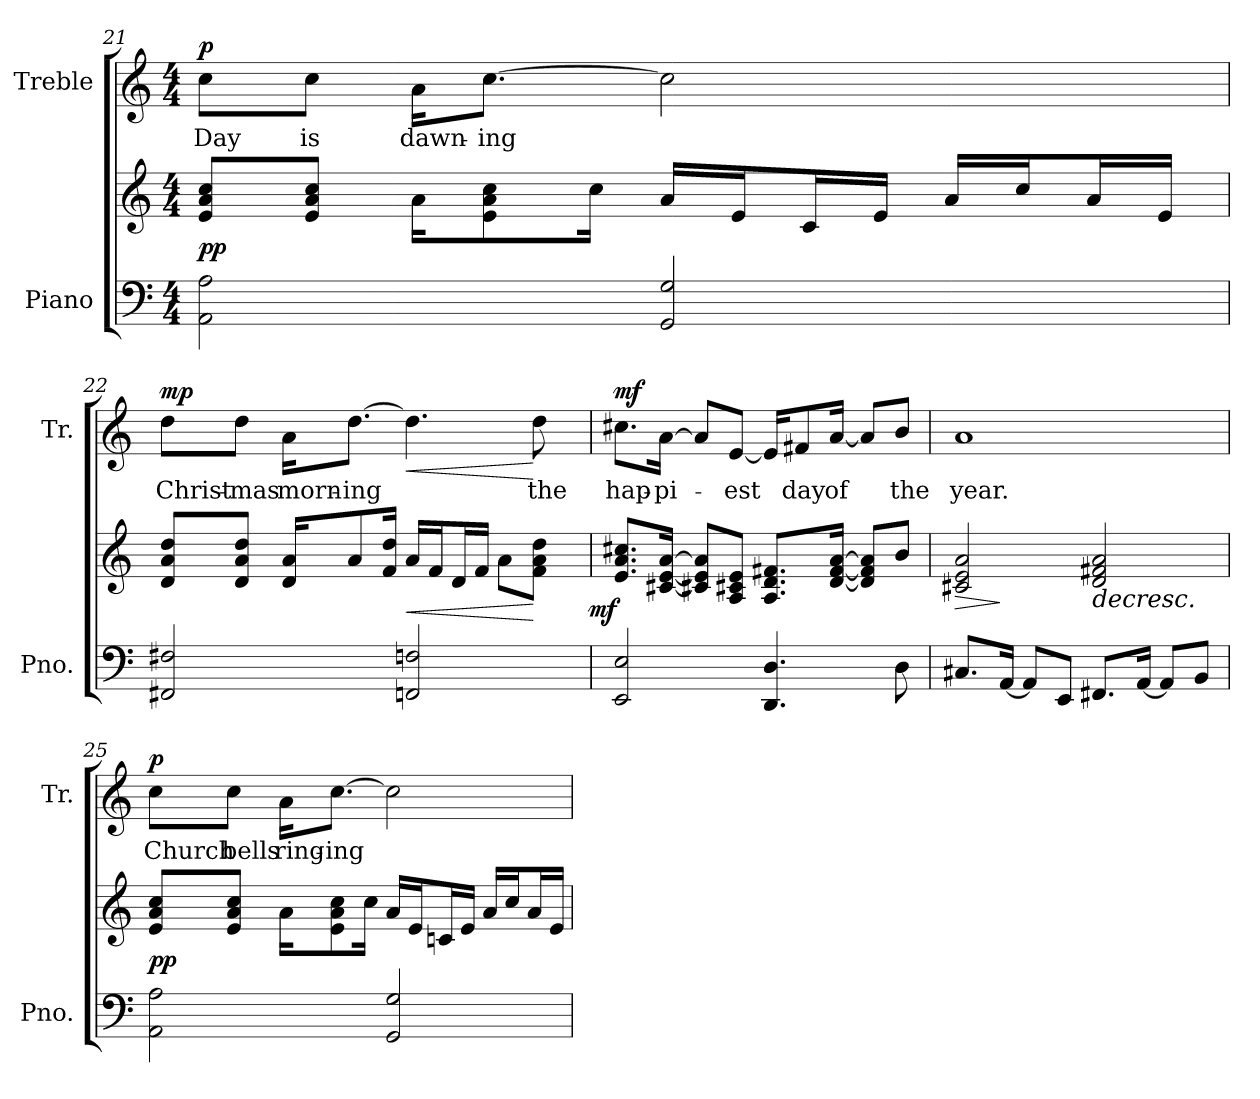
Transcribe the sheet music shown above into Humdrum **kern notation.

**kern	**kern	**dynam	**kern	**text	**dynam
*part2	*part2	*part2	*part1	*part1	*part1
*staff3	*staff2	*staff2/3	*staff1	*staff1	*staff1
*I"Piano	*	*	*I"Treble	*	*
*I'Pno.	*	*	*I'Tr.	*	*
*clefF4	*clefG2	*	*clefG2	*	*
*k[]	*k[]	*	*k[]	*	*
*C:	*C:	*	*C:	*	*
*M4/4	*M4/4	*	*M4/4	*	*
=21	=21	=21	=21	=21	=21
!	!	!	!	!LO:LY:b:color=#000000	!
2AAi\ 2Ai	8ei/ 8ai/ 8cci/L	p p	8cci\L	Day	p
!	!	!	!	!LO:LY:b:color=#000000	!
.	8ei/ 8ai/ 8cci/J	.	8cci\J	is	.
!	!	!	!	!LO:LY:b:color=#000000	!
.	16ai\KL	.	16ai\KL	dawn-	.
!	!	!	!	!LO:LY:b:color=#000000	!
.	8ei\ 8ai\ 8cci\	.	[8.cci\J	-ing	.
.	16cci\Jk	.	.	.	.
2GGi/ 2Gi	16ai/LL	.	2cci\]	.	.
.	16ei/J	.	.	.	.
.	16ci/L	.	.	.	.
.	16ei/JJ	.	.	.	.
.	16ai/LL	.	.	.	.
.	16cci/J	.	.	.	.
.	16ai/L	.	.	.	.
.	16ei/JJ	.	.	.	.
!!LO:LB:g=z
=22	=22	=22	=22	=22	=22
!	!	!	!	!LO:LY:b:color=#000000	!
*	*^	*	*	*	*
2FF#Xi/ 2F#Xi	8di/ 8ai/ 8ddi/L	2ryy	mp mp	8ddi\L	Christ-	mp
!	!	!	!	!	!LO:LY:b:color=#000000	!
.	8di/ 8ai/ 8ddi/J	.	.	8ddi\J	-mas	.
!	!	!	!	!	!LO:LY:b:color=#000000	!
.	16di/ 16ai/KL	.	.	16ai\KL	morn-	.
!	!	!	!	!	!LO:LY:b:color=#000000	!
.	8ai/	.	.	[8.ddi\J	-ing	.
.	16fi/ 16ddi/Jk	.	.	.	.	.
!	!	!	!LO:HP:b	!	!	!LO:HP:b
2FFni/ 2Fni	16ai/LL	4ryy	<	4.ddi\]	.	<
.	16fi/J	.	.	.	.	.
.	16di/L	.	.	.	.	.
.	16fi/JJ	.	.	.	.	.
.	8ai\L	8ryy	.	.	.	.
!	!	!	!	!	!LO:LY:b:color=#000000	!
.	8fi\ 8ai\ 8ddi\J	16ryy	[	8ddi\	the	[
.	.	32ryy	.	.	.	.
.	.	64ryy	.	.	.	.
.	.	128...ryy	.	.	.	.
.	.	1024ryy	mf	.	.	.
*	*v	*v	*	*	*	*
=23	=23	=23	=23	=23	=23
*	*^	*	*	*	*
!	!	!	!	!	!LO:LY:b:color=#000000	!
*	*v	*v	*	*	*	*
2EEi/ 2Ei	8.ei/ 8.ai/ 8.cc#Xi/L	.	8.cc#Xi\L	hap-	mf
!	!	!	!	!LO:LY:b:color=#000000	!
.	[16c#Xi/ [16ei/ [16ai/Jk	.	[16ai\Jk	-pi-	.
.	8c#Xi]/ 8ei]/ 8ai]/L	.	8ai/L]	.	.
!	!	!	!	!LO:LY:b:color=#000000	!
.	8Ai/ 8c#Xi/ 8ei/J	.	[8ei/J	-est	.
4.DDi/ 4.Di	8.Ai/ 8.di/ 8.f#Xi/L	.	16ei/KL]	.	.
!	!	!	!	!LO:LY:b:color=#000000	!
.	.	.	8f#Xi/	day	.
!	!	!	!	!LO:LY:b:color=#000000	!
.	[16di/ [16f#i/ [16ai/Jk	.	[16ai/Jk	of	.
.	8di]/ 8f#i]/ 8ai]/L	.	8ai/L]	.	.
!	!	!	!	!LO:LY:b:color=#000000	!
8Di\	8bi/J	.	8bi/J	the	.
=24	=24	=24	=24	=24	=24
!	!	!LO:HP:b	!	!	!
!	!	!	!	!LO:LY:b:color=#000000	!
8.C#Xi/L	2c#Xi/ 2ei 2ai	>	1ai	year.	.
[16AAi/Jk	.	]	.	.	.
8AAi/L]	.	.	.	.	.
8EEi/J	.	.	.	.	.
!	!	!LO:HP:n=1:b	!	!	!
8.FF#Xi/L	2di/ 2f#Xi 2ai	] >	.	.	.
[16AAi/Jk	.	.	.	.	.
8AAi/L]	.	.	.	.	.
8BBi/J	.	.	.	.	.
!!LO:LB:g=z
=25	=25	=25	=25	=25	=25
!	!	!	!	!LO:LY:b:color=#000000	!
2AAi\ 2Ai	8ei/ 8ai/ 8cci/L	p p	8cci\L	Church	p
!	!	!	!	!LO:LY:b:color=#000000	!
.	8ei/ 8ai/ 8cci/J	.	8cci\J	bells	.
!	!	!	!	!LO:LY:b:color=#000000	!
.	16ai\KL	.	16ai\KL	ring-	.
!	!	!	!	!LO:LY:b:color=#000000	!
.	8ei\ 8ai\ 8cci\	.	[8.cci\J	-ing	.
.	16cci\Jk	.	.	.	.
2GGi/ 2Gi	16ai/LL	.	2cci\]	.	.
.	16ei/J	.	.	.	.
.	16cni/L	.	.	.	.
.	16ei/JJ	.	.	.	.
.	16ai/LL	.	.	.	.
.	16cci/J	.	.	.	.
.	16ai/L	.	.	.	.
.	16ei/JJ	.	.	.	.
=	=	=	=	=	=
*-	*-	*-	*-	*-	*-
